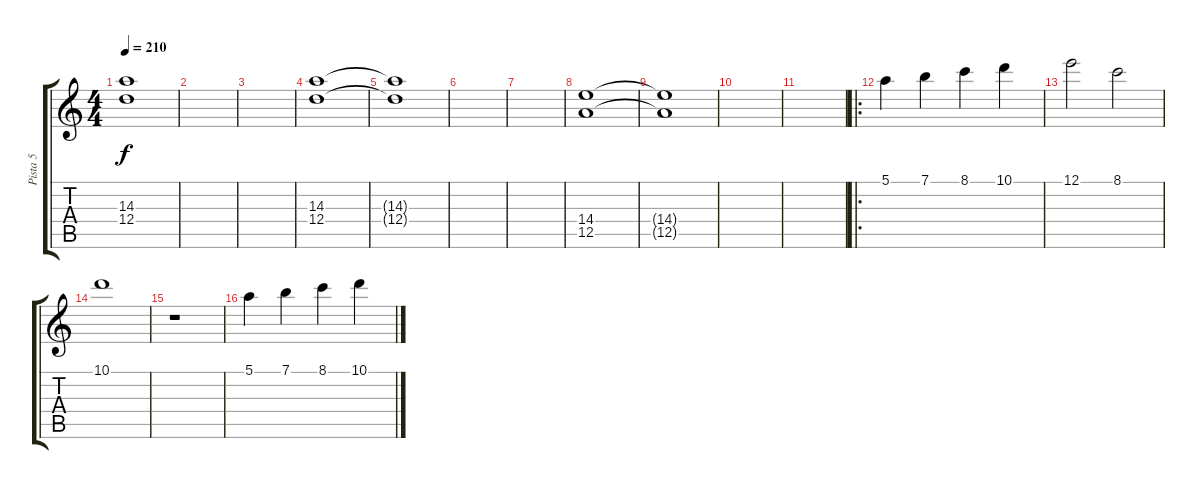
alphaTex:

\track ("Pista 5" "Pista 5") {instrument distortionguitar}
\staff {score tabs}
\tuning (E4 B3 G3 D3 A2 E2) {hide}
\ts (4 4)
\tempo 210
\clef g2
\ks c
(14.3{t} 12.4{t}).1{dy f} |
|
|
(14.3 12.4).1 |
(14.3{t} 12.4{t}).1 |
|
|
(14.4 12.5).1 |
(14.4{t} 12.5{t}).1 |
|
|
\ro
5.1.4 7.1.4 8.1.4 10.1.4 |
12.1.2 8.1.2 |
10.1.1 |
r.1 |
5.1.4 7.1.4 8.1.4 10.1.4
